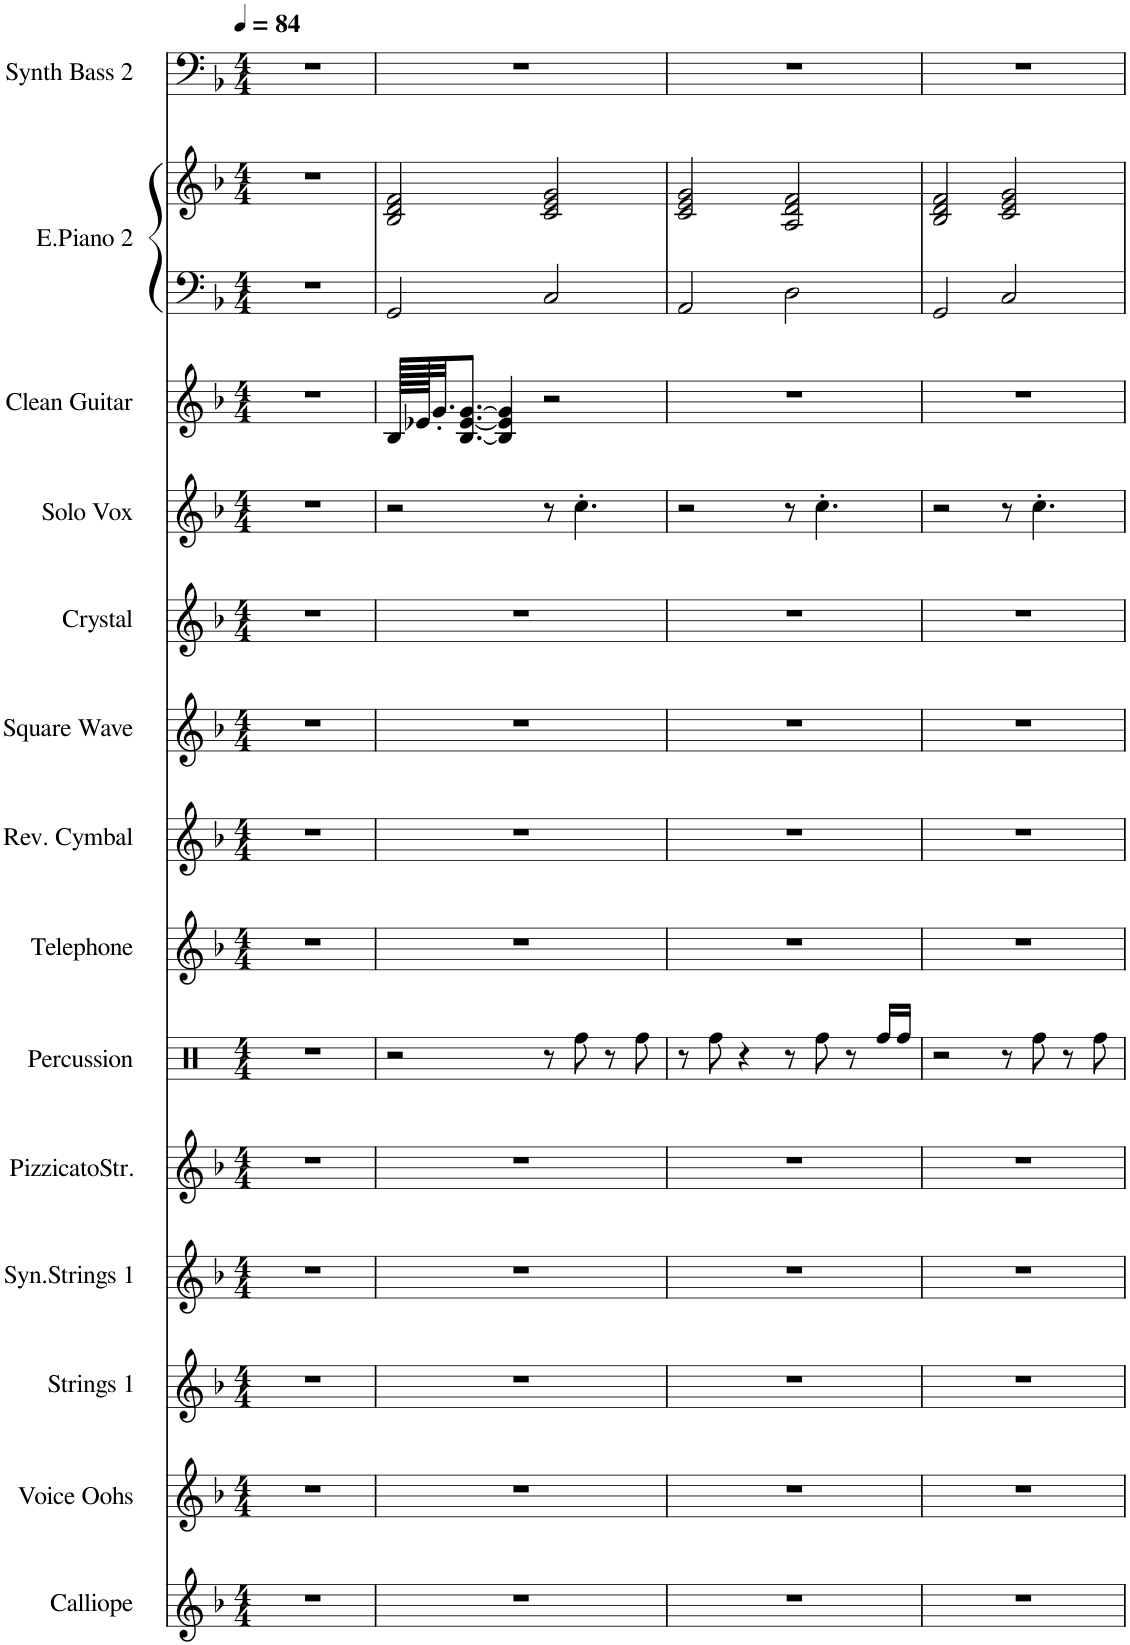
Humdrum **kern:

**kern	**kern	**kern	**kern	**kern	**kern	**kern	**kern	**kern	**kern	**kern	**kern	**kern	**kern	**kern
*part14	*part13	*part12	*part11	*part10	*part9	*part8	*part7	*part6	*part5	*part4	*part3	*part2	*part2	*part1
*staff15	*staff14	*staff13	*staff12	*staff11	*staff10	*staff9	*staff8	*staff7	*staff6	*staff5	*staff4	*staff3	*staff2	*staff1
*I"Calliope	*I"Voice Oohs	*I"Strings 1	*I"Syn.Strings 1	*I"PizzicatoStr.	*I"Percussion	*I"Telephone	*I"Rev. Cymbal	*I"Square Wave	*I"Crystal	*I"Solo Vox	*I"Clean Guitar	*I"E.Piano 2	*	*I"Synth Bass 2
*	*I'V	*I'Str	*I'Str	*	*	*	*	*	*	*	*	*I'E.Pno	*	*
*clefG2	*clefG2	*clefG2	*clefG2	*clefG2	*clefX	*clefG2	*clefG2	*clefG2	*clefG2	*clefG2	*clefG2	*clefF4	*clefG2	*clefF4
*k[b-]	*k[b-]	*k[b-]	*k[b-]	*k[b-]	*k[]	*k[b-]	*k[b-]	*k[b-]	*k[b-]	*k[b-]	*k[b-]	*k[b-]	*k[b-]	*k[b-]
*M4/4	*M4/4	*M4/4	*M4/4	*M4/4	*M4/4	*M4/4	*M4/4	*M4/4	*M4/4	*M4/4	*M4/4	*M4/4	*M4/4	*M4/4
*MM84	*MM84	*MM84	*MM84	*MM84	*MM84	*MM84	*MM84	*MM84	*MM84	*MM84	*MM84	*MM84	*MM84	*MM84
=1	=1	=1	=1	=1	=1	=1	=1	=1	=1	=1	=1	=1	=1	=1
1r	1r	1r	1r	1r	1r	1r	1r	1r	1r	1r	1r	1r	1r	1r
=2	=2	=2	=2	=2	=2	=2	=2	=2	=2	=2	=2	=2	=2	=2
1r	1r	1r	1r	1r	2r	1r	1r	1r	1r	2r	128B-/LLLLL	2GG/	2B-/ 2d/ 2f/	1r
.	.	.	.	.	.	.	.	.	.	.	128e-X/JJ	.	.	.
.	.	.	.	.	.	.	.	.	.	.	32.g'/JJ	.	.	.
.	.	.	.	.	.	.	.	.	.	.	[8.B-/ [8.e-/ [8.g/J	.	.	.
.	.	.	.	.	.	.	.	.	.	.	4B-/] 4e-/] 4g/]	.	.	.
.	.	.	.	.	8r	.	.	.	.	8r	2r	2C/	2c/ 2e/ 2g/	.
.	.	.	.	.	8Rff\	.	.	.	.	4.cc'\	.	.	.	.
.	.	.	.	.	8r	.	.	.	.	.	.	.	.	.
.	.	.	.	.	8Rff\	.	.	.	.	.	.	.	.	.
=3	=3	=3	=3	=3	=3	=3	=3	=3	=3	=3	=3	=3	=3	=3
1r	1r	1r	1r	1r	8r	1r	1r	1r	1r	2r	1r	2AA/	2c/ 2e/ 2g/	1r
.	.	.	.	.	8Rff\	.	.	.	.	.	.	.	.	.
.	.	.	.	.	4r	.	.	.	.	.	.	.	.	.
.	.	.	.	.	8r	.	.	.	.	8r	.	2D\	2A/ 2d/ 2f/	.
.	.	.	.	.	8Rff\	.	.	.	.	4.cc'\	.	.	.	.
.	.	.	.	.	8r	.	.	.	.	.	.	.	.	.
.	.	.	.	.	16Rff/LL	.	.	.	.	.	.	.	.	.
.	.	.	.	.	16Rff/JJ	.	.	.	.	.	.	.	.	.
=4	=4	=4	=4	=4	=4	=4	=4	=4	=4	=4	=4	=4	=4	=4
1r	1r	1r	1r	1r	2r	1r	1r	1r	1r	2r	1r	2GG/	2B-/ 2d/ 2f/	1r
.	.	.	.	.	8r	.	.	.	.	8r	.	2C/	2c/ 2e/ 2g/	.
.	.	.	.	.	8Rff\	.	.	.	.	4.cc'\	.	.	.	.
.	.	.	.	.	8r	.	.	.	.	.	.	.	.	.
.	.	.	.	.	8Rff\	.	.	.	.	.	.	.	.	.
=	=	=	=	=	=	=	=	=	=	=	=	=	=	=
*-	*-	*-	*-	*-	*-	*-	*-	*-	*-	*-	*-	*-	*-	*-
